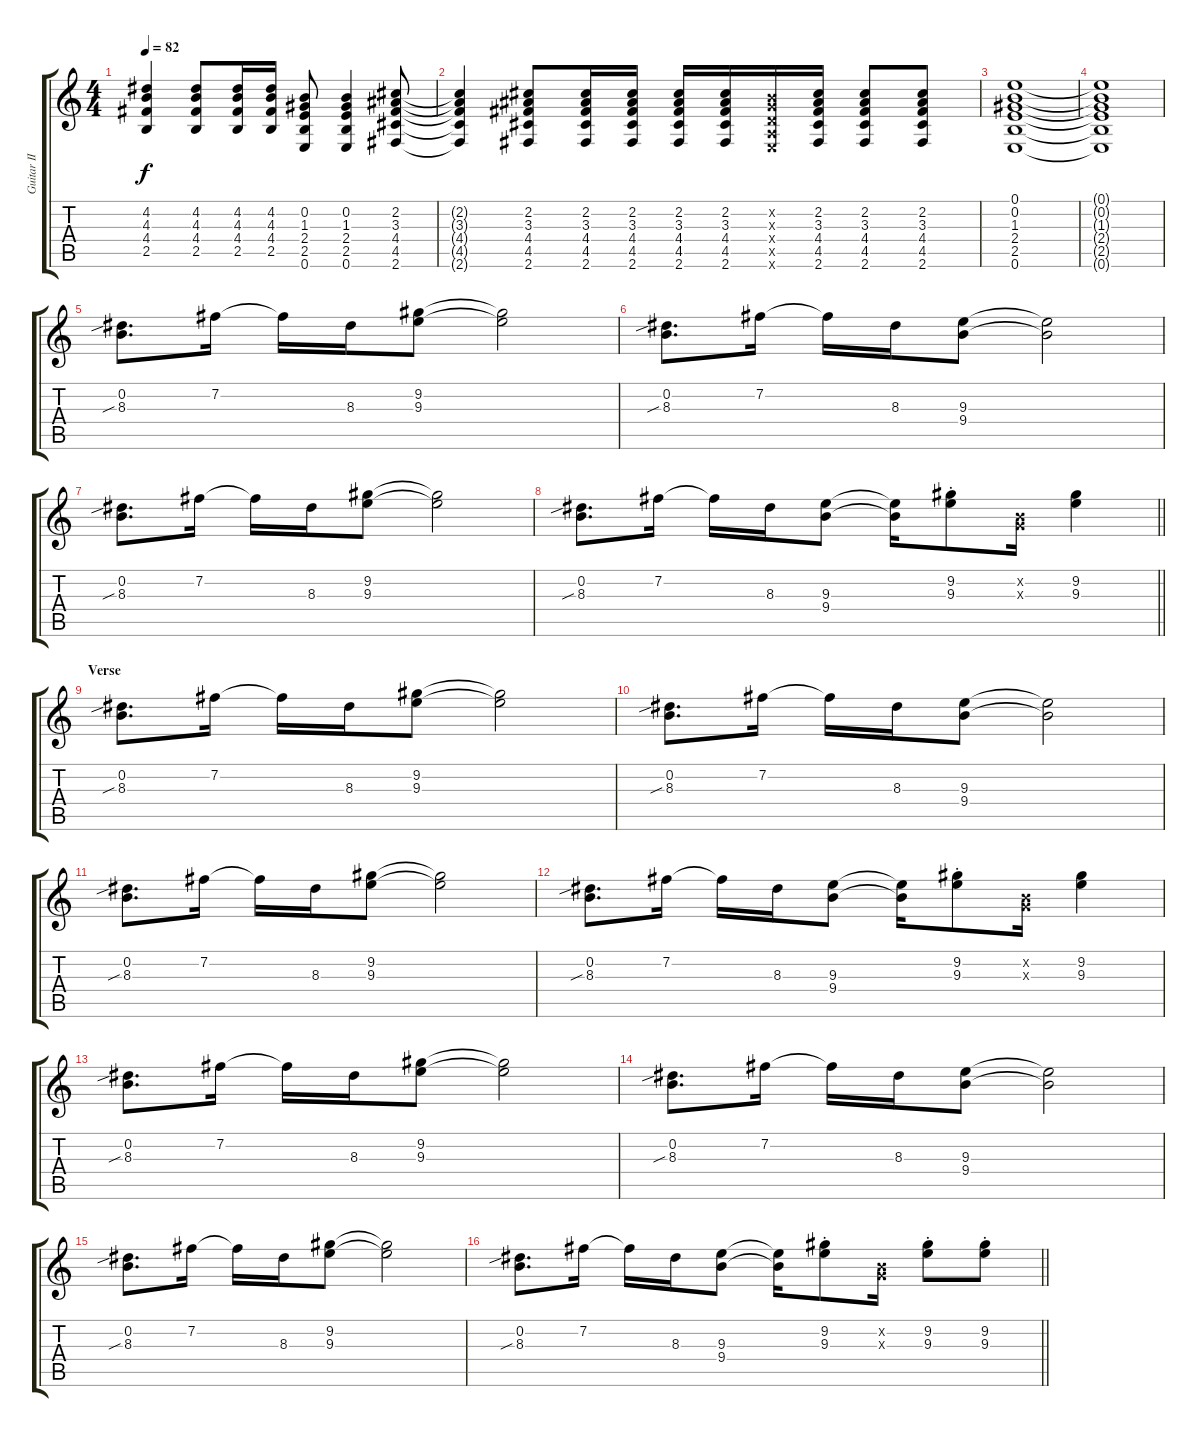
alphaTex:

\track ("Guitar II" "Guitar II") {instrument overdrivenguitar}
\staff {score tabs}
\tuning (E4 B3 G3 D3 A2 E2) {hide}
\ts (4 4)
\tempo 82
\clef g2
\ks c
(4.2 4.3 4.4 2.5).4{dy f} (4.2 4.3 4.4 2.5).8 (4.2 4.3 4.4 2.5).16 (4.2 4.3 4.4 2.5).16 (0.2 1.3 2.4 2.5 0.6).8 (0.2 1.3 2.4 2.5 0.6).4 (2.2 3.3 4.4 4.5 2.6).8 |
(2.2{t} 3.3{t} 4.4{t} 4.5{t} 2.6{t}).4 (2.2 3.3 4.4 4.5 2.6).8 (2.2 3.3 4.4 4.5 2.6).16 (2.2 3.3 4.4 4.5 2.6).16 (2.2 3.3 4.4 4.5 2.6).16 (2.2 3.3 4.4 4.5 2.6).16 (0.2{x} 0.3{x} 0.4{x} 0.5{x} 0.6{x}).16 (2.2 3.3 4.4 4.5 2.6).16 (2.2 3.3 4.4 4.5 2.6).8 (2.2 3.3 4.4 4.5 2.6).8 |
(0.1 0.2 1.3 2.4 2.5 0.6).1 |
(0.1{t} 0.2{t} 1.3{t} 2.4{t} 2.5{t} 0.6{t}).1 |
(0.2 8.3{sib}).8{d} 7.2.16 7.2{t}.16 8.3.16 (9.2 9.3).8 (9.2{t} 9.3{t}).2 |
(0.2 8.3{sib}).8{d} 7.2.16 7.2{t}.16 8.3.16 (9.3 9.4).8 (9.3{t} 9.4{t}).2 |
(0.2 8.3{sib}).8{d} 7.2.16 7.2{t}.16 8.3.16 (9.2 9.3).8 (9.2{t} 9.3{t}).2 |
\barLineRight lightlight
(0.2 8.3{sib}).8{d} 7.2.16 7.2{t}.16 8.3.16 (9.3 9.4).8 (9.3{t} 9.4{t}).16 (9.2{st} 9.3{st}).8 (0.2{x} 0.3{x}).16 (9.2 9.3).4 |
\section ("" "Verse")
(0.2 8.3{sib}).8{d} 7.2.16 7.2{t}.16 8.3.16 (9.2 9.3).8 (9.2{t} 9.3{t}).2 |
(0.2 8.3{sib}).8{d} 7.2.16 7.2{t}.16 8.3.16 (9.3 9.4).8 (9.3{t} 9.4{t}).2 |
(0.2 8.3{sib}).8{d} 7.2.16 7.2{t}.16 8.3.16 (9.2 9.3).8 (9.2{t} 9.3{t}).2 |
(0.2 8.3{sib}).8{d} 7.2.16 7.2{t}.16 8.3.16 (9.3 9.4).8 (9.3{t} 9.4{t}).16 (9.2{st} 9.3{st}).8 (0.2{x} 0.3{x}).16 (9.2 9.3).4 |
(0.2 8.3{sib}).8{d} 7.2.16 7.2{t}.16 8.3.16 (9.2 9.3).8 (9.2{t} 9.3{t}).2 |
(0.2 8.3{sib}).8{d} 7.2.16 7.2{t}.16 8.3.16 (9.3 9.4).8 (9.3{t} 9.4{t}).2 |
(0.2 8.3{sib}).8{d} 7.2.16 7.2{t}.16 8.3.16 (9.2 9.3).8 (9.2{t} 9.3{t}).2 |
\barLineRight lightlight
(0.2 8.3{sib}).8{d} 7.2.16 7.2{t}.16 8.3.16 (9.3 9.4).8 (9.3{t} 9.4{t}).16 (9.2{st} 9.3{st}).8 (0.2{x} 0.3{x}).16 (9.2{st} 9.3{st}).8 (9.2{st} 9.3{st}).8
